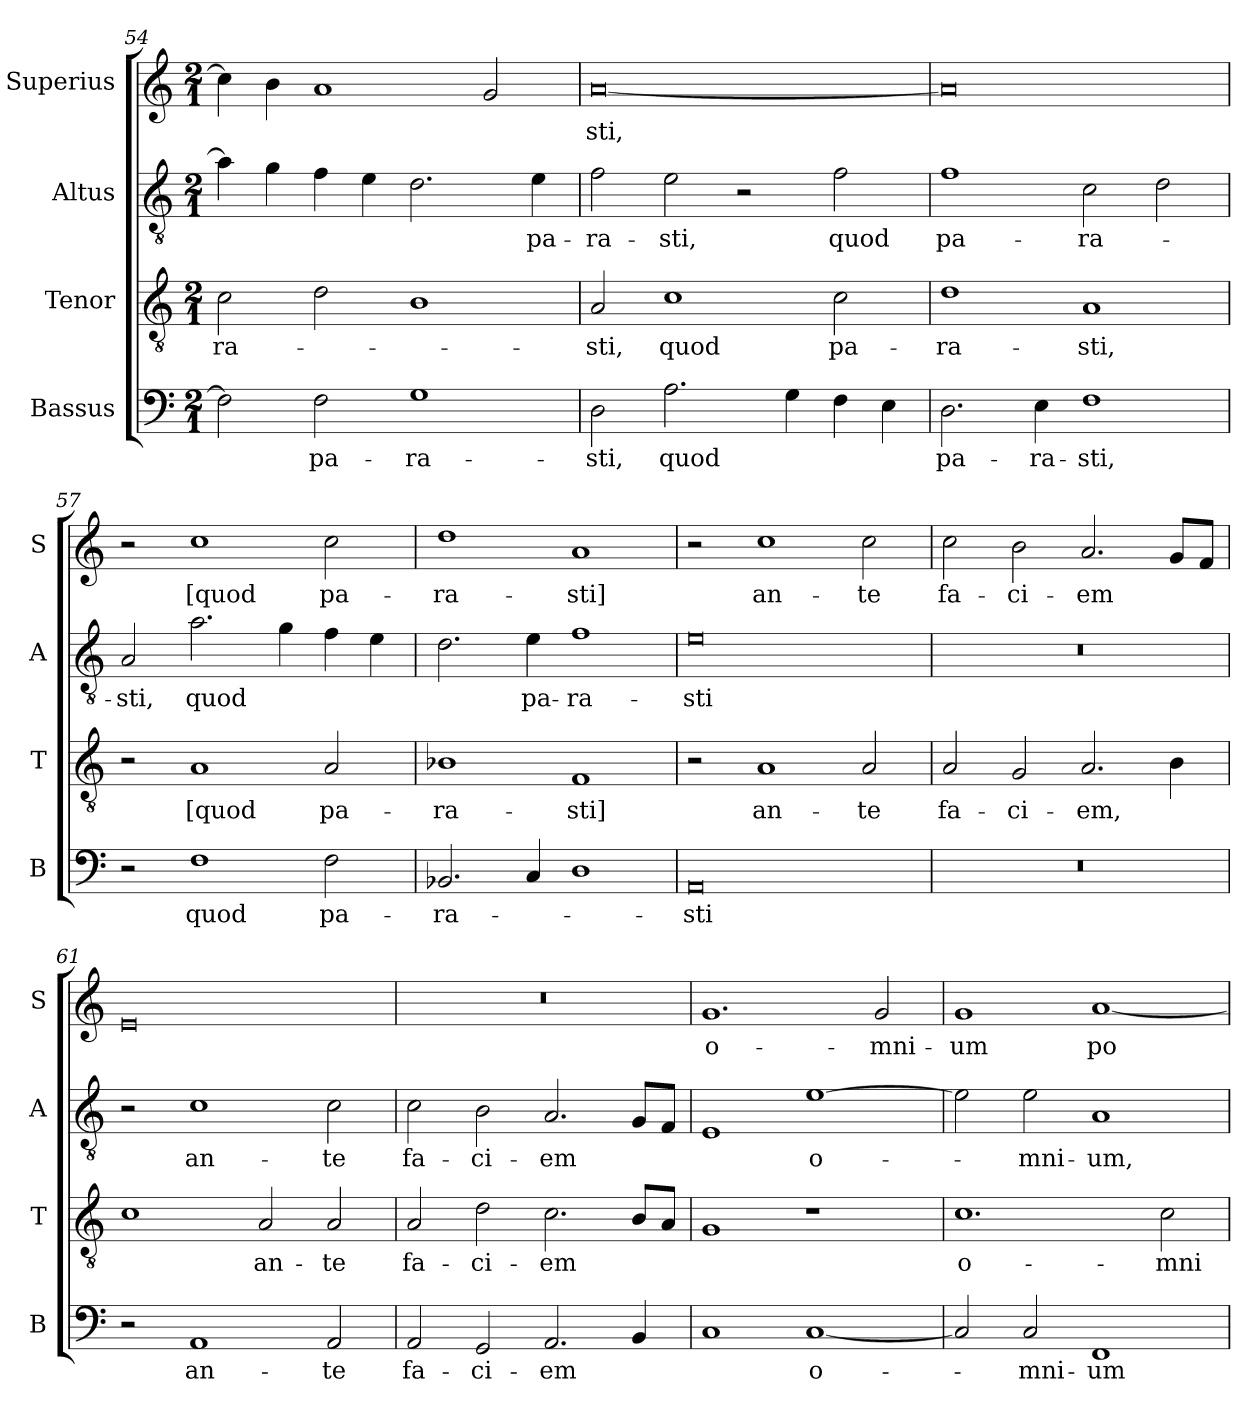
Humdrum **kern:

**kern	**text	**kern	**text	**kern	**text	**kern	**text
*part4	*part4	*part3	*part3	*part2	*part2	*part1	*part1
*staff4	*staff4	*staff3	*staff3	*staff2	*staff2	*staff1	*staff1
*I"Bassus	*	*I"Tenor	*	*I"Altus	*	*I"Superius	*
*I'B	*	*I'T	*	*I'A	*	*I'S	*
*clefF4	*	*clefGv2	*	*clefGv2	*	*clefG2	*
*k[]	*	*k[]	*	*k[]	*	*k[]	*
*C:	*	*C:	*	*C:	*	*C:	*
*M2/1	*	*M2/1	*	*M2/1	*	*M2/1	*
=54	=54	=54	=54	=54	=54	=54	=54
2F]	.	2c	-ra-	4a]	.	4cc]	.
.	.	.	.	4g	.	4b	.
2F	pa-	2d	.	4f	.	1a	.
.	.	.	.	4e	.	.	.
1G	-ra-	1B	.	2.d	.	.	.
.	.	.	.	.	.	2g	.
.	.	.	.	4e	pa-	.	.
=55	=55	=55	=55	=55	=55	=55	=55
2D	-sti,	2A	-sti,	2f	-ra-	[0a	-sti,
2.A	quod	1c	quod	2e	-sti,	.	.
.	.	.	.	2r	.	.	.
4G	.	.	.	.	.	.	.
4F	.	2c	pa-	2f	quod	.	.
4E	.	.	.	.	.	.	.
=56	=56	=56	=56	=56	=56	=56	=56
2.D	pa-	1d	-ra-	1f	pa-	0a]	.
4E	-ra-	.	.	.	.	.	.
1F	-sti,	1A	-sti,	2c	-ra-	.	.
.	.	.	.	2d	.	.	.
=57	=57	=57	=57	=57	=57	=57	=57
2r	.	2r	.	2A	-sti,	2r	.
1F	quod	1A	[quod	2.a	quod	1cc	[quod
.	.	.	.	4g	.	.	.
2F	pa-	2A	pa-	4f	.	2cc	pa-
.	.	.	.	4e	.	.	.
=58	=58	=58	=58	=58	=58	=58	=58
2.BB-X	-ra-	1B-X	-ra-	2.d	.	1dd	-ra-
4C	.	.	.	4e	pa-	.	.
1D	.	1F	-sti]	1f	-ra-	1a	-sti]
=59	=59	=59	=59	=59	=59	=59	=59
0AA	-sti	2r	.	0e	-sti	2r	.
.	.	1A	an-	.	.	1cc	an-
.	.	2A	-te	.	.	2cc	-te
=60	=60	=60	=60	=60	=60	=60	=60
0r	.	2A	fa-	0r	.	2cc	fa-
.	.	2G	-ci-	.	.	2b	-ci-
.	.	2.A	-em,	.	.	2.a	-em
.	.	4B	.	.	.	8gL	.
.	.	.	.	.	.	8fJ	.
=61	=61	=61	=61	=61	=61	=61	=61
2r	.	1c	.	2r	.	0e	.
1AA	an-	.	.	1c	an-	.	.
.	.	2A	an-	.	.	.	.
2AA	-te	2A	-te	2c	-te	.	.
=62	=62	=62	=62	=62	=62	=62	=62
2AA	fa-	2A	fa-	2c	fa-	0r	.
2GG	-ci-	2d	-ci-	2B	-ci-	.	.
2.AA	-em	2.c	-em	2.A	-em	.	.
4BB	.	8BL	.	8GL	.	.	.
.	.	8AJ	.	8FJ	.	.	.
=63	=63	=63	=63	=63	=63	=63	=63
1C	.	1G	.	1E	.	1.g	o-
[1C	o-	1r	.	[1e	o-	.	.
.	.	.	.	.	.	2g	-mni-
=64	=64	=64	=64	=64	=64	=64	=64
2C]	.	1.c	o-	2e]	.	1g	-um
2C	-mni-	.	.	2e	-mni-	.	.
1FF	-um	.	.	1A	-um,	[1a	po-
.	.	2c	-mni-	.	.	.	.
=	=	=	=	=	=	=	=
*-	*-	*-	*-	*-	*-	*-	*-
